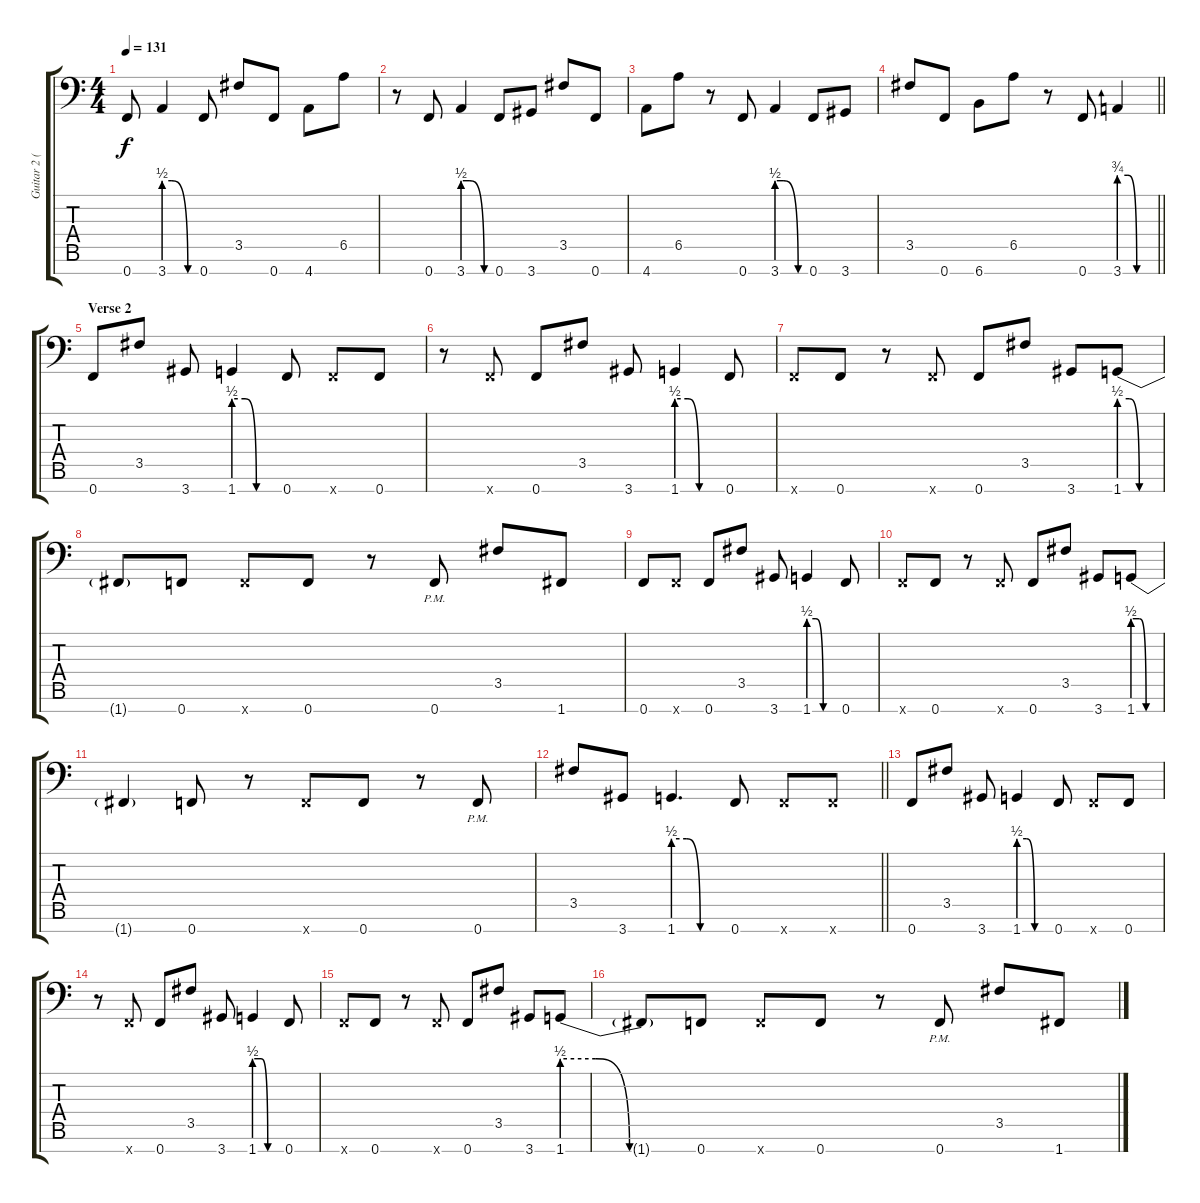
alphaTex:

\track ("Guitar 2 (Marten Hagstrom)" "Guitar 2 (") {instrument distortionguitar}
\staff {score tabs}
\tuning (Bb3 F3 Db3 Ab2 Eb2 Bb1 F1) {hide}
\ts (4 4)
\tempo 131
\clef f4
\ks c
0.7.8{dy f} 3.7{be (custom 0 2 15 2 45 0 60 0)}.4 0.7.8 3.5.8 0.7.8 4.7.8 6.5.8 |
r.8 0.7.8 3.7{be (custom 0 2 15 2 45 0 60 0)}.4 0.7.8 3.7.8 3.5.8 0.7.8 |
4.7.8 6.5.8 r.8 0.7.8 3.7{be (custom 0 2 15 2 45 0 60 0)}.4 0.7.8 3.7.8 |
\barLineRight lightlight
3.5.8 0.7.8 6.7.8 6.5.8 r.8 0.7.8 3.7{be (custom 0 3 15 3 30 0 45 0 60 0)}.4 |
\section ("" "Verse 2")
0.7.8 3.5.8 3.7.8 1.7{be (custom 0 2 15 2 30 0 60 0)}.4 0.7.8 0.7{x}.8 0.7.8 |
r.8 0.7{x}.8 0.7.8 3.5.8 3.7.8 1.7{be (custom 0 2 15 2 30 0 60 0)}.4 0.7.8 |
0.7{x}.8 0.7.8 r.8 0.7{x}.8 0.7.8 3.5.8 3.7.8 1.7{be (custom 0 2 15 2 30 0 60 0)}.8 |
1.7{t}.8 0.7.8 0.7{x}.8 0.7.8 r.8 0.7{pm}.8 3.5.8 1.7.8 |
0.7.8 0.7{x}.8 0.7.8 3.5.8 3.7.8 1.7{be (custom 0 2 15 2 30 0 60 0)}.4 0.7.8 |
0.7{x}.8 0.7.8 r.8 0.7{x}.8 0.7.8 3.5.8 3.7.8 1.7{be (custom 0 2 15 2 30 0 60 0)}.8 |
1.7{t}.4 0.7.8 r.8 0.7{x}.8 0.7.8 r.8 0.7{pm}.8 |
\barLineRight lightlight
3.5.8 3.7.8 1.7{be (custom 0 2 15 2 30 0 60 0)}.4{d} 0.7.8 0.7{x}.8 0.7{x}.8 |
0.7.8 3.5.8 3.7.8 1.7{be (custom 0 2 15 2 30 0 60 0)}.4 0.7.8 0.7{x}.8 0.7.8 |
r.8 0.7{x}.8 0.7.8 3.5.8 3.7.8 1.7{be (custom 0 2 15 2 30 0 60 0)}.4 0.7.8 |
0.7{x}.8 0.7.8 r.8 0.7{x}.8 0.7.8 3.5.8 3.7.8 1.7{be (custom 0 2 15 2 30 0 60 0)}.8 |
1.7{t}.8 0.7.8 0.7{x}.8 0.7.8 r.8 0.7{pm}.8 3.5.8 1.7.8
